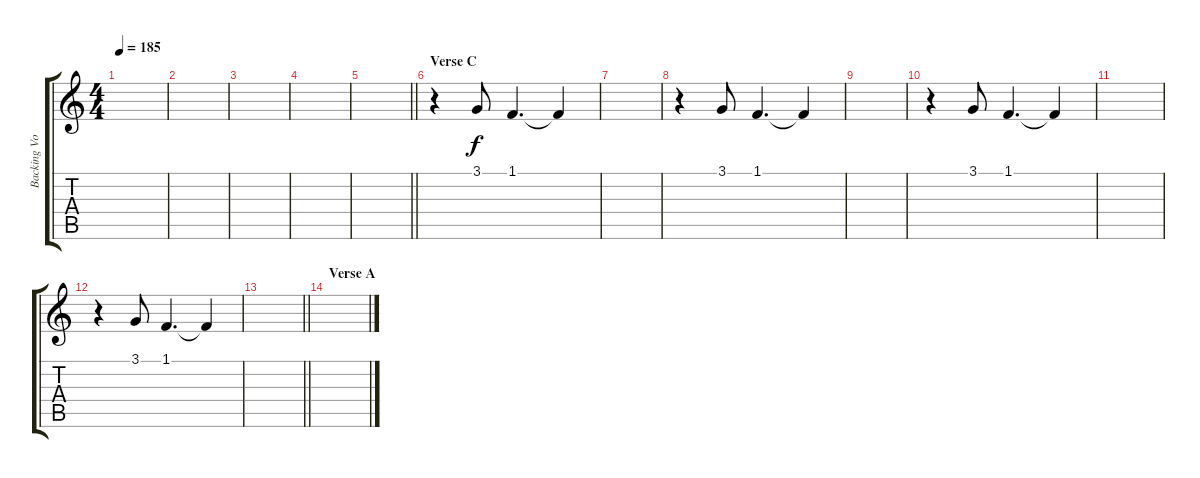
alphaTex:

\track ("Backing Vocals" "Backing Vo") {instrument lead6voice}
\staff {score tabs}
\tuning (E4 B3 G3 D3 A2 D2) {hide}
\ts (4 4)
\tempo 185
\clef g2
\ks c
|
|
|
|
\barLineRight lightlight
|
\section ("" "Verse C")
r.4 3.1.8 1.1.4{d} 1.1{t}.4 |
|
r.4 3.1.8 1.1.4{d} 1.1{t}.4 |
|
r.4 3.1.8 1.1.4{d} 1.1{t}.4 |
|
r.4 3.1.8 1.1.4{d} 1.1{t}.4 |
\barLineRight lightlight
|
\section ("" "Verse A")
